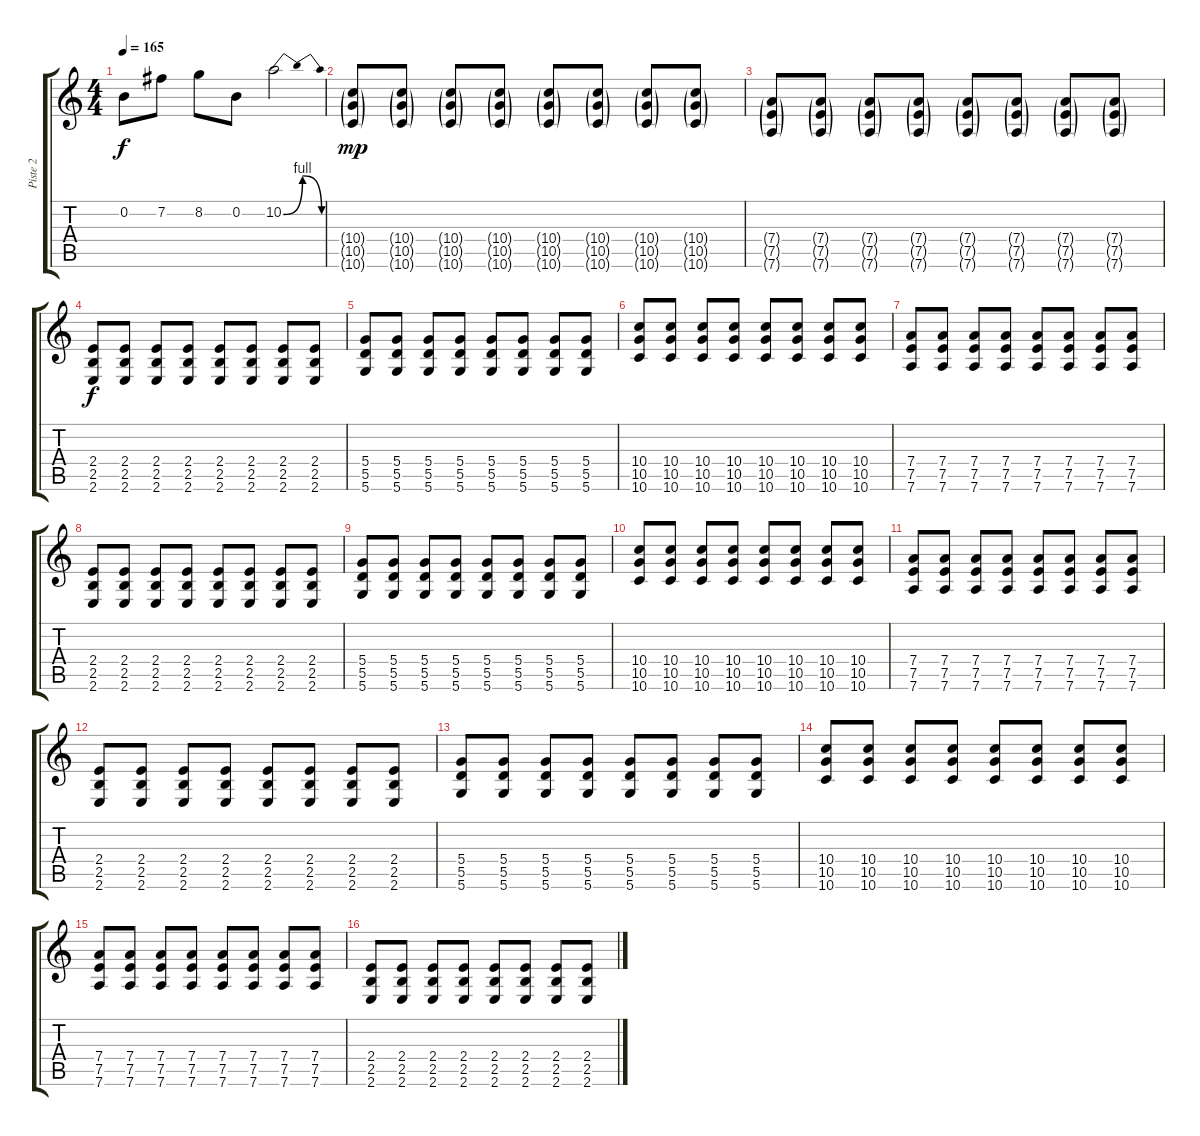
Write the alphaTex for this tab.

\track ("Piste 2" "Piste 2") {instrument overdrivenguitar}
\staff {score tabs}
\tuning (E4 B3 G3 D3 A2 D2) {hide}
\ts (4 4)
\tempo 165
\clef g2
\ks c
0.2.8{dy f} 7.2.8 8.2.8 0.2.8 10.2{be (bendrelease 0 0 30 4 30 4 60 0)}.2 |
(10.4{g} 10.5{g} 10.6{g}).8{dy mp} (10.4{g} 10.5{g} 10.6{g}).8 (10.4{g} 10.5{g} 10.6{g}).8 (10.4{g} 10.5{g} 10.6{g}).8 (10.4{g} 10.5{g} 10.6{g}).8 (10.4{g} 10.5{g} 10.6{g}).8 (10.4{g} 10.5{g} 10.6{g}).8 (10.4{g} 10.5{g} 10.6{g}).8 |
(7.4{g} 7.5{g} 7.6{g}).8 (7.4{g} 7.5{g} 7.6{g}).8 (7.4{g} 7.5{g} 7.6{g}).8 (7.4{g} 7.5{g} 7.6{g}).8 (7.4{g} 7.5{g} 7.6{g}).8 (7.4{g} 7.5{g} 7.6{g}).8 (7.4{g} 7.5{g} 7.6{g}).8 (7.4{g} 7.5{g} 7.6{g}).8 |
(2.4 2.5 2.6).8{dy f} (2.4 2.5 2.6).8 (2.4 2.5 2.6).8 (2.4 2.5 2.6).8 (2.4 2.5 2.6).8 (2.4 2.5 2.6).8 (2.4 2.5 2.6).8 (2.4 2.5 2.6).8 |
(5.4 5.5 5.6).8 (5.4 5.5 5.6).8 (5.4 5.5 5.6).8 (5.4 5.5 5.6).8 (5.4 5.5 5.6).8 (5.4 5.5 5.6).8 (5.4 5.5 5.6).8 (5.4 5.5 5.6).8 |
(10.4 10.5 10.6).8 (10.4 10.5 10.6).8 (10.4 10.5 10.6).8 (10.4 10.5 10.6).8 (10.4 10.5 10.6).8 (10.4 10.5 10.6).8 (10.4 10.5 10.6).8 (10.4 10.5 10.6).8 |
(7.4 7.5 7.6).8 (7.4 7.5 7.6).8 (7.4 7.5 7.6).8 (7.4 7.5 7.6).8 (7.4 7.5 7.6).8 (7.4 7.5 7.6).8 (7.4 7.5 7.6).8 (7.4 7.5 7.6).8 |
(2.4 2.5 2.6).8 (2.4 2.5 2.6).8 (2.4 2.5 2.6).8 (2.4 2.5 2.6).8 (2.4 2.5 2.6).8 (2.4 2.5 2.6).8 (2.4 2.5 2.6).8 (2.4 2.5 2.6).8 |
(5.4 5.5 5.6).8 (5.4 5.5 5.6).8 (5.4 5.5 5.6).8 (5.4 5.5 5.6).8 (5.4 5.5 5.6).8 (5.4 5.5 5.6).8 (5.4 5.5 5.6).8 (5.4 5.5 5.6).8 |
(10.4 10.5 10.6).8 (10.4 10.5 10.6).8 (10.4 10.5 10.6).8 (10.4 10.5 10.6).8 (10.4 10.5 10.6).8 (10.4 10.5 10.6).8 (10.4 10.5 10.6).8 (10.4 10.5 10.6).8 |
(7.4 7.5 7.6).8 (7.4 7.5 7.6).8 (7.4 7.5 7.6).8 (7.4 7.5 7.6).8 (7.4 7.5 7.6).8 (7.4 7.5 7.6).8 (7.4 7.5 7.6).8 (7.4 7.5 7.6).8 |
(2.4 2.5 2.6).8 (2.4 2.5 2.6).8 (2.4 2.5 2.6).8 (2.4 2.5 2.6).8 (2.4 2.5 2.6).8 (2.4 2.5 2.6).8 (2.4 2.5 2.6).8 (2.4 2.5 2.6).8 |
(5.4 5.5 5.6).8 (5.4 5.5 5.6).8 (5.4 5.5 5.6).8 (5.4 5.5 5.6).8 (5.4 5.5 5.6).8 (5.4 5.5 5.6).8 (5.4 5.5 5.6).8 (5.4 5.5 5.6).8 |
(10.4 10.5 10.6).8 (10.4 10.5 10.6).8 (10.4 10.5 10.6).8 (10.4 10.5 10.6).8 (10.4 10.5 10.6).8 (10.4 10.5 10.6).8 (10.4 10.5 10.6).8 (10.4 10.5 10.6).8 |
(7.4 7.5 7.6).8 (7.4 7.5 7.6).8 (7.4 7.5 7.6).8 (7.4 7.5 7.6).8 (7.4 7.5 7.6).8 (7.4 7.5 7.6).8 (7.4 7.5 7.6).8 (7.4 7.5 7.6).8 |
(2.4 2.5 2.6).8 (2.4 2.5 2.6).8 (2.4 2.5 2.6).8 (2.4 2.5 2.6).8 (2.4 2.5 2.6).8 (2.4 2.5 2.6).8 (2.4 2.5 2.6).8 (2.4 2.5 2.6).8
